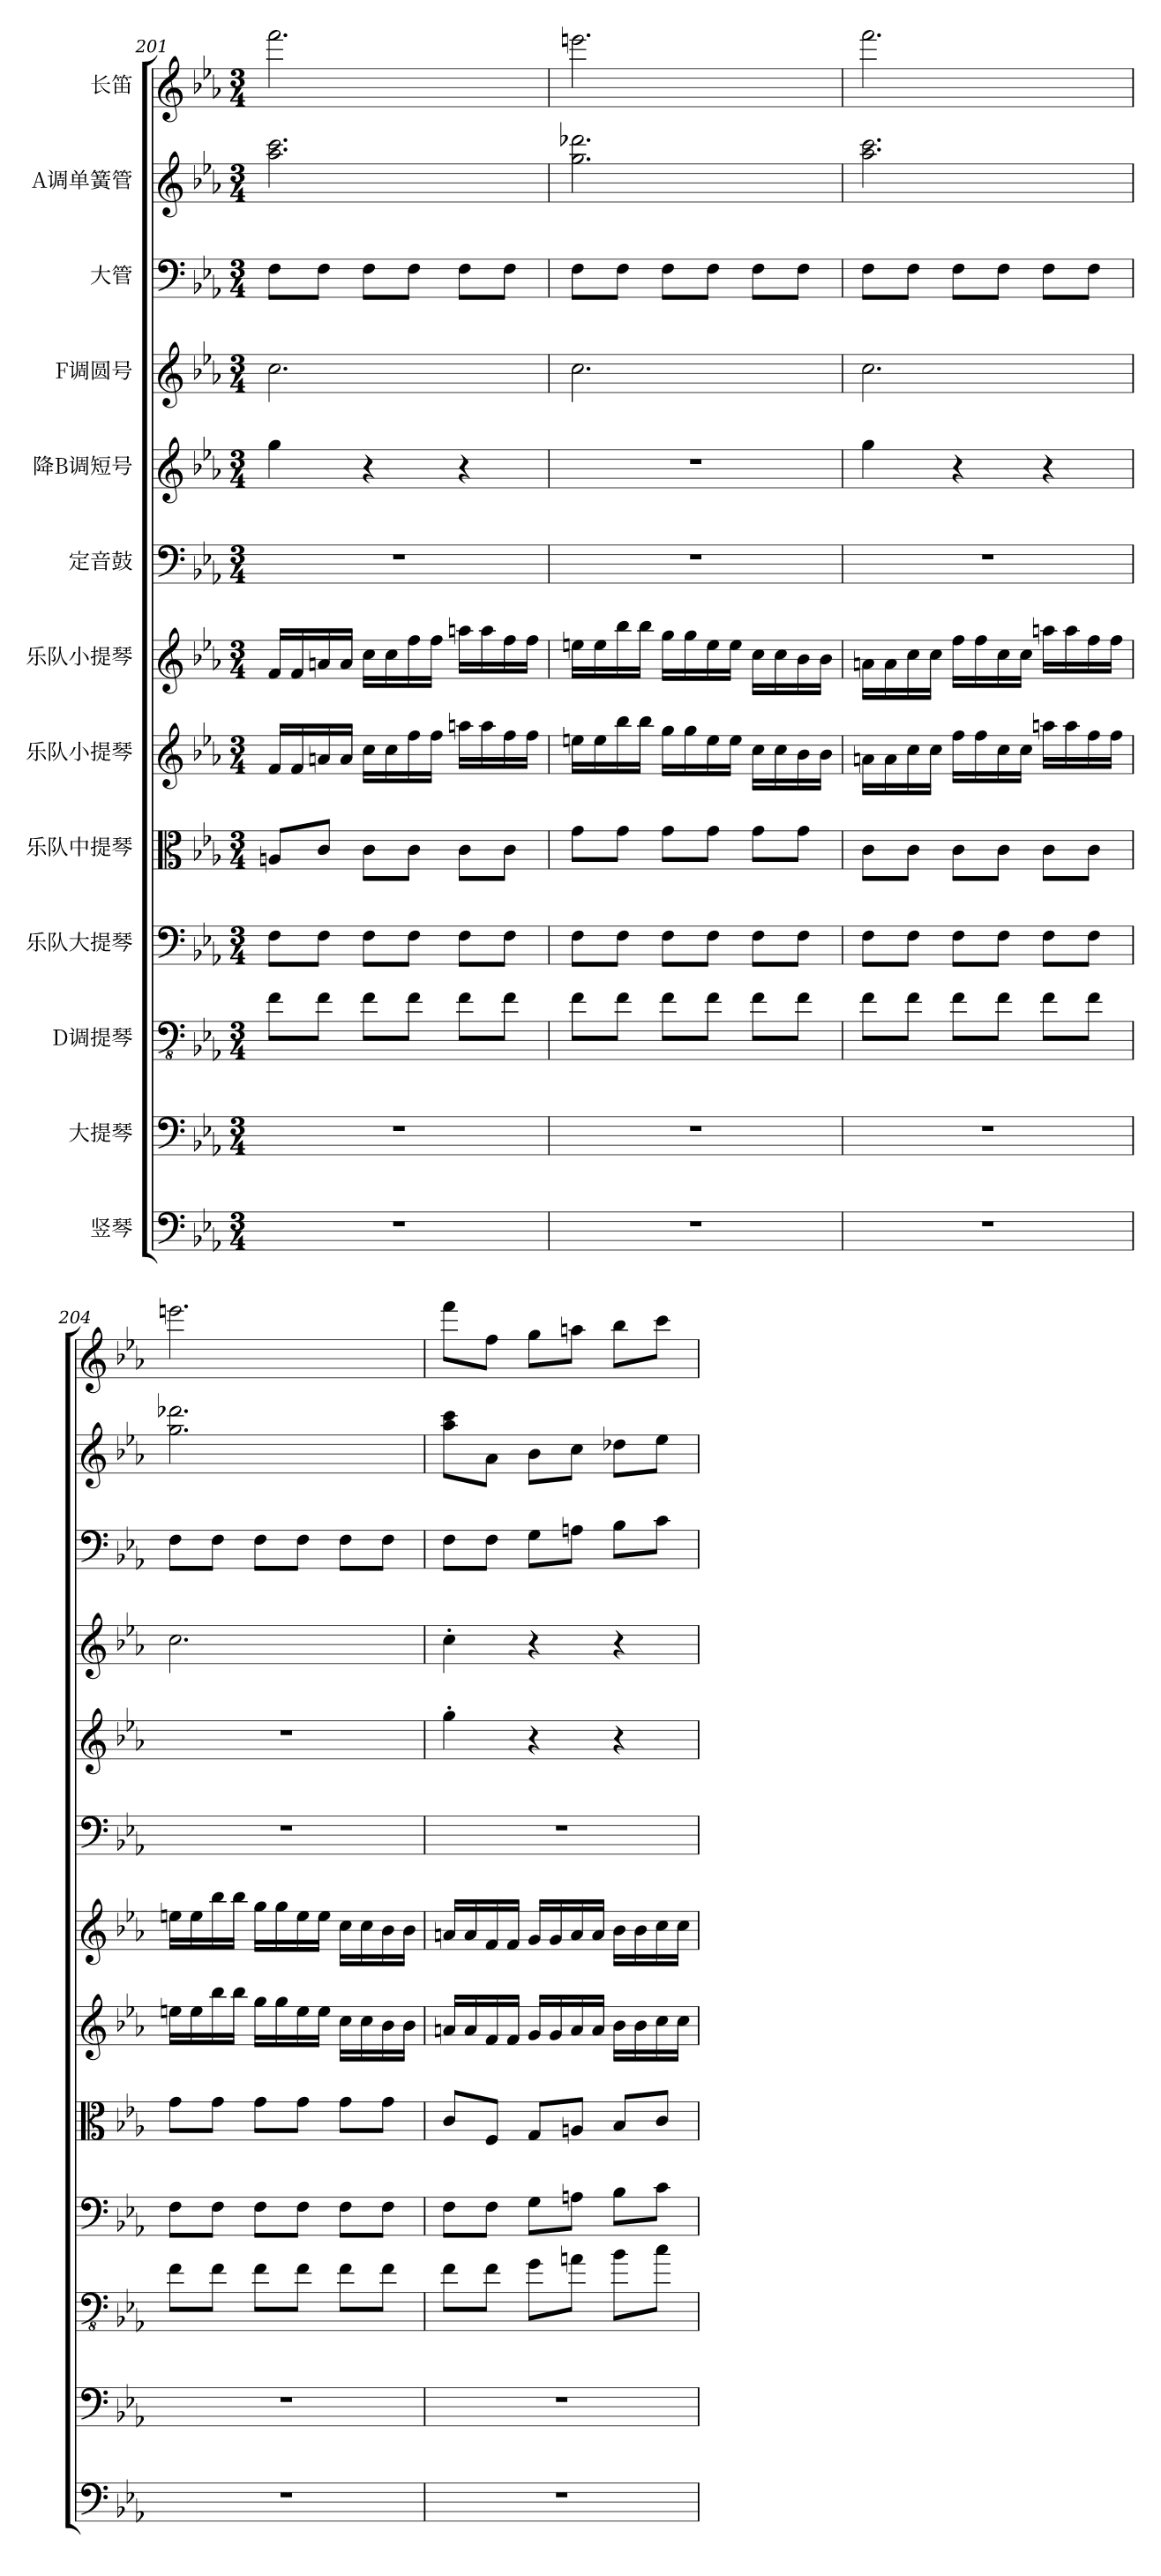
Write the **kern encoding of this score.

**kern	**kern	**kern	**kern	**kern	**kern	**kern	**kern	**kern	**kern	**kern	**kern	**kern
*part13	*part12	*part11	*part10	*part9	*part8	*part7	*part6	*part5	*part4	*part3	*part2	*part1
*staff13	*staff12	*staff11	*staff10	*staff9	*staff8	*staff7	*staff6	*staff5	*staff4	*staff3	*staff2	*staff1
*I"竖琴	*I"大提琴	*I"D调提琴	*I"乐队大提琴	*I"乐队中提琴	*I"乐队小提琴	*I"乐队小提琴	*I"定音鼓	*I"降B调短号	*I"F调圆号	*I"大管	*I"A调单簧管	*I"长笛
*clefF4	*clefF4	*clefFv4	*clefF4	*clefC3	*clefG2	*clefG2	*clefF4	*clefG2	*clefG2	*clefF4	*clefG2	*clefG2
*	*	*ITrd7c12	*	*	*	*	*	*ITrd1c2	*ITrd4c7	*	*ITrd2c3	*
*k[b-e-a-]	*k[b-e-a-]	*k[b-e-a-]	*k[b-e-a-]	*k[b-e-a-]	*k[b-e-a-]	*k[b-e-a-]	*k[b-e-a-]	*k[b-e-a-d-g-]	*k[b-e-a-d-]	*k[b-e-a-]	*k[]	*k[b-e-a-]
*M3/4	*M3/4	*M3/4	*M3/4	*M3/4	*M3/4	*M3/4	*M3/4	*M3/4	*M3/4	*M3/4	*M3/4	*M3/4
=201	=201	=201	=201	=201	=201	=201	=201	=201	=201	=201	=201	=201
2.r	2.r	8FF\L	8F\L	8An/L	16f/LL	16f/LL	2.r	4ff\	2.f\	8F\L	2.ff\ 2.aa\	2.fff\
.	.	.	.	.	16f/	16f/	.	.	.	.	.	.
.	.	8FF\J	8F\J	8c/J	16an/	16an/	.	.	.	8F\J	.	.
.	.	.	.	.	16a/JJ	16a/JJ	.	.	.	.	.	.
.	.	8FF\L	8F\L	8c\L	16cc\LL	16cc\LL	.	4r	.	8F\L	.	.
.	.	.	.	.	16cc\	16cc\	.	.	.	.	.	.
.	.	8FF\J	8F\J	8c\J	16ff\	16ff\	.	.	.	8F\J	.	.
.	.	.	.	.	16ff\JJ	16ff\JJ	.	.	.	.	.	.
.	.	8FF\L	8F\L	8c\L	16aan\LL	16aan\LL	.	4r	.	8F\L	.	.
.	.	.	.	.	16aa\	16aa\	.	.	.	.	.	.
.	.	8FF\J	8F\J	8c\J	16ff\	16ff\	.	.	.	8F\J	.	.
.	.	.	.	.	16ff\JJ	16ff\JJ	.	.	.	.	.	.
!!LO:PB:g=z
=202	=202	=202	=202	=202	=202	=202	=202	=202	=202	=202	=202	=202
2.r	2.r	8FF\L	8F\L	8g\L	16een\LL	16een\LL	2.r	2.r	2.f\	8F\L	2.ee\ 2.bb-X\	2.eeen\
.	.	.	.	.	16ee\	16ee\	.	.	.	.	.	.
.	.	8FF\J	8F\J	8g\J	16bb-\	16bb-\	.	.	.	8F\J	.	.
.	.	.	.	.	16bb-\JJ	16bb-\JJ	.	.	.	.	.	.
.	.	8FF\L	8F\L	8g\L	16gg\LL	16gg\LL	.	.	.	8F\L	.	.
.	.	.	.	.	16gg\	16gg\	.	.	.	.	.	.
.	.	8FF\J	8F\J	8g\J	16ee\	16ee\	.	.	.	8F\J	.	.
.	.	.	.	.	16ee\JJ	16ee\JJ	.	.	.	.	.	.
.	.	8FF\L	8F\L	8g\L	16cc\LL	16cc\LL	.	.	.	8F\L	.	.
.	.	.	.	.	16cc\	16cc\	.	.	.	.	.	.
.	.	8FF\J	8F\J	8g\J	16b-\	16b-\	.	.	.	8F\J	.	.
.	.	.	.	.	16b-\JJ	16b-\JJ	.	.	.	.	.	.
=203	=203	=203	=203	=203	=203	=203	=203	=203	=203	=203	=203	=203
2.r	2.r	8FF\L	8F\L	8c\L	16an\LL	16an\LL	2.r	4ff\	2.f\	8F\L	2.ff\ 2.aa\	2.fff\
.	.	.	.	.	16a\	16a\	.	.	.	.	.	.
.	.	8FF\J	8F\J	8c\J	16cc\	16cc\	.	.	.	8F\J	.	.
.	.	.	.	.	16cc\JJ	16cc\JJ	.	.	.	.	.	.
.	.	8FF\L	8F\L	8c\L	16ff\LL	16ff\LL	.	4r	.	8F\L	.	.
.	.	.	.	.	16ff\	16ff\	.	.	.	.	.	.
.	.	8FF\J	8F\J	8c\J	16cc\	16cc\	.	.	.	8F\J	.	.
.	.	.	.	.	16cc\JJ	16cc\JJ	.	.	.	.	.	.
.	.	8FF\L	8F\L	8c\L	16aan\LL	16aan\LL	.	4r	.	8F\L	.	.
.	.	.	.	.	16aa\	16aa\	.	.	.	.	.	.
.	.	8FF\J	8F\J	8c\J	16ff\	16ff\	.	.	.	8F\J	.	.
.	.	.	.	.	16ff\JJ	16ff\JJ	.	.	.	.	.	.
=204	=204	=204	=204	=204	=204	=204	=204	=204	=204	=204	=204	=204
2.r	2.r	8FF\L	8F\L	8g\L	16een\LL	16een\LL	2.r	2.r	2.f\	8F\L	2.ee\ 2.bb-X\	2.eeen\
.	.	.	.	.	16ee\	16ee\	.	.	.	.	.	.
.	.	8FF\J	8F\J	8g\J	16bb-\	16bb-\	.	.	.	8F\J	.	.
.	.	.	.	.	16bb-\JJ	16bb-\JJ	.	.	.	.	.	.
.	.	8FF\L	8F\L	8g\L	16gg\LL	16gg\LL	.	.	.	8F\L	.	.
.	.	.	.	.	16gg\	16gg\	.	.	.	.	.	.
.	.	8FF\J	8F\J	8g\J	16ee\	16ee\	.	.	.	8F\J	.	.
.	.	.	.	.	16ee\JJ	16ee\JJ	.	.	.	.	.	.
.	.	8FF\L	8F\L	8g\L	16cc\LL	16cc\LL	.	.	.	8F\L	.	.
.	.	.	.	.	16cc\	16cc\	.	.	.	.	.	.
.	.	8FF\J	8F\J	8g\J	16b-\	16b-\	.	.	.	8F\J	.	.
.	.	.	.	.	16b-\JJ	16b-\JJ	.	.	.	.	.	.
!!LO:PB:g=z
=205	=205	=205	=205	=205	=205	=205	=205	=205	=205	=205	=205	=205
2.r	2.r	8FF\L	8F\L	8c/L	16an/LL	16an/LL	2.r	4ff'\	4f'\	8F\L	8ff\ 8aa\L	8fff\L
.	.	.	.	.	16a/	16a/	.	.	.	.	.	.
.	.	8FF\J	8F\J	8F/J	16f/	16f/	.	.	.	8F\J	8f\J	8ff\J
.	.	.	.	.	16f/JJ	16f/JJ	.	.	.	.	.	.
.	.	8GG\L	8G\L	8G/L	16g/LL	16g/LL	.	4r	4r	8G\L	8g\L	8gg\L
.	.	.	.	.	16g/	16g/	.	.	.	.	.	.
.	.	8AAn\J	8An\J	8An/J	16a/	16a/	.	.	.	8An\J	8a\J	8aan\J
.	.	.	.	.	16a/JJ	16a/JJ	.	.	.	.	.	.
.	.	8BB-\L	8B-\L	8B-/L	16b-\LL	16b-\LL	.	4r	4r	8B-\L	8b-X\L	8bb-\L
.	.	.	.	.	16b-\	16b-\	.	.	.	.	.	.
.	.	8C\J	8c\J	8c/J	16cc\	16cc\	.	.	.	8c\J	8cc\J	8ccc\J
.	.	.	.	.	16cc\JJ	16cc\JJ	.	.	.	.	.	.
=	=	=	=	=	=	=	=	=	=	=	=	=
*-	*-	*-	*-	*-	*-	*-	*-	*-	*-	*-	*-	*-
